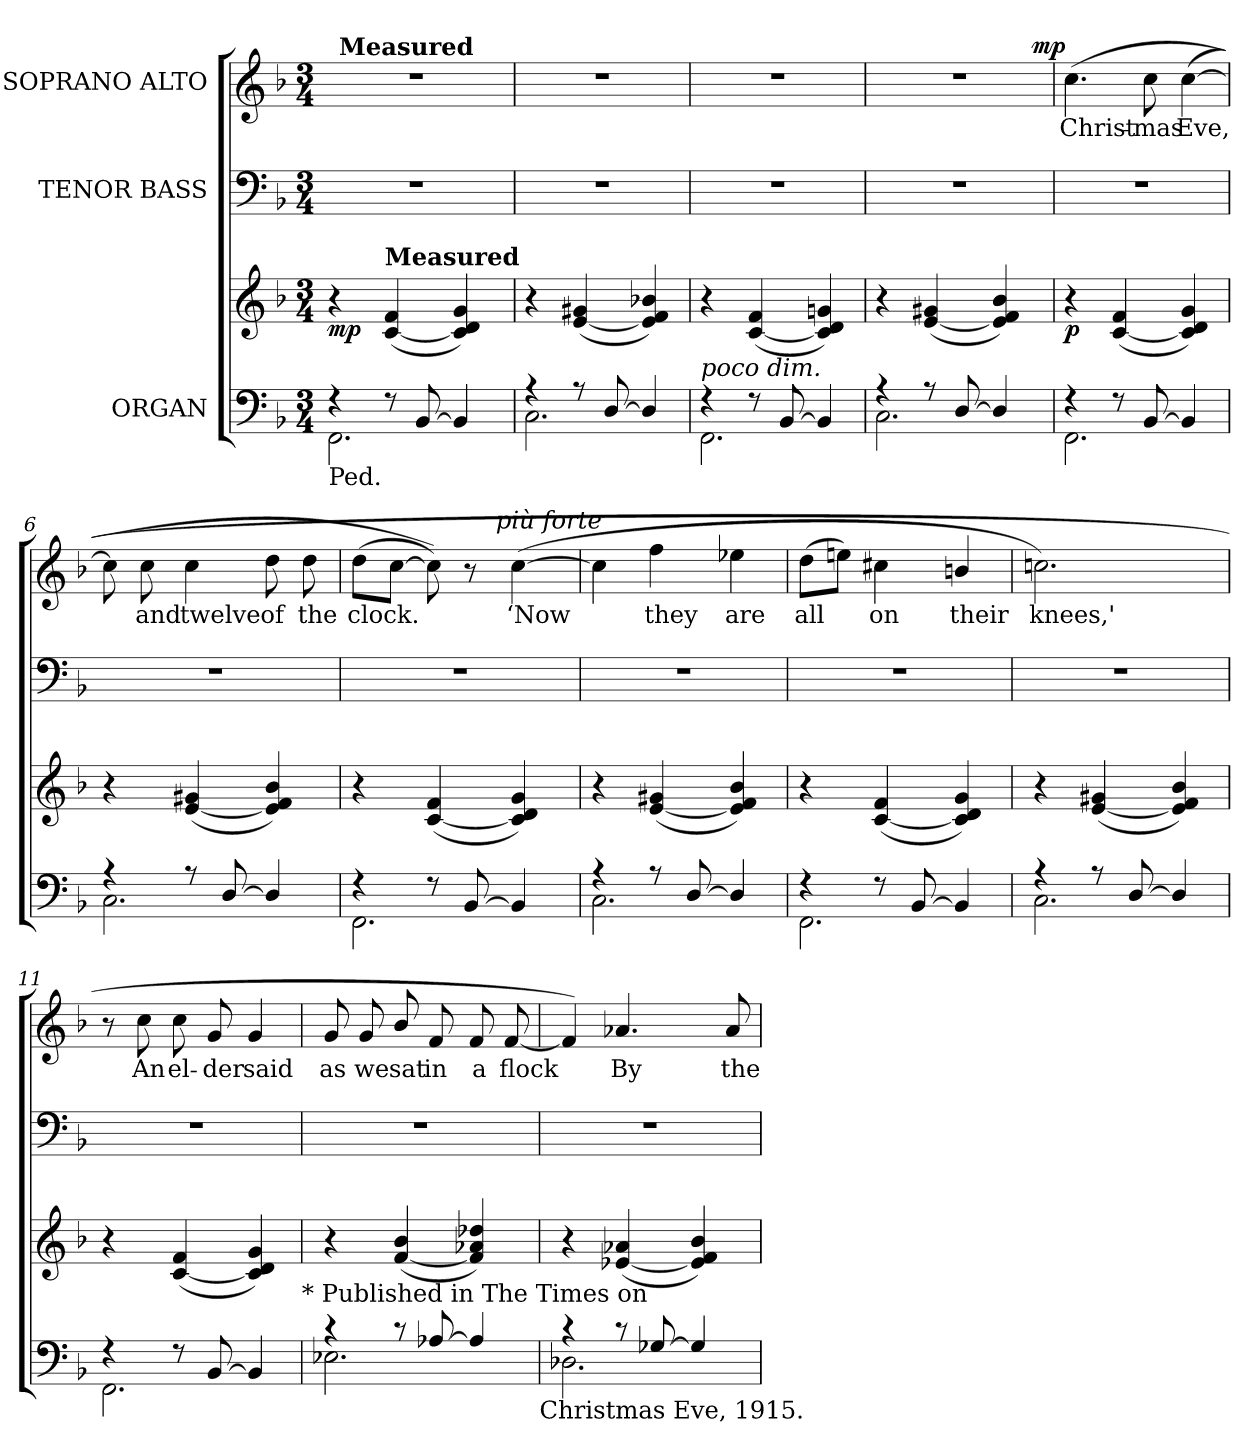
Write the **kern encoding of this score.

**kern	**kern	**dynam	**kern	**kern	**text	**dynam
*part3	*part3	*part3	*part2	*part1	*part1	*part1
*staff4	*staff3	*staff3/4	*staff2	*staff1	*staff1	*staff1
*I"ORGAN	*	*	*I"TENOR BASS	*I"SOPRANO ALTO	*	*
!!LO:PB:g=z
*clefF4	*clefG2	*	*clefF4	*clefG2	*	*
*k[b-]	*k[b-]	*	*k[b-]	*k[b-]	*	*
*F:	*F:	*	*F:	*F:	*	*
*M3/4	*M3/4	*	*M3/4	*M3/4	*	*
*MM62	*MM62	*	*MM62	*MM62	*	*
=1	=1	=1	=1	=1	=1	=1
*^	*	*	*	*	*	*
!LO:TX:b:t=Ped.	!	!	!	!	!	!	!
!	!	!	!LO:DY:b	!LO:N:vis=1	!LO:N:vis=1	!	!
*	*	*	*	*	*^	*	*
4rF	2.FF\	4r	mp	2.r	2.r	48ryy	.	.
*	*	*	*	*	*MM62	*	*	*
!	!	!	!	!	!	!LO:TX:a:B:t=Measured	!	!
.	.	.	.	.	.	3%2ryy	.	.
!	!	!LO:TX:a:B:t=Measured	!	!	!	!	!	!
8rF	.	([<4c/ 4f/	.	.	.	.	.	.
[>8BB-/	.	.	.	.	.	.	.	.
4BB-/]	.	4c/] 4d/ 4g/)	.	.	.	.	.	.
.	.	.	.	.	.	24.ryy	.	.
=2	=2	=2	=2	=2	=2	=2	=2	=2
!	!	!	!	!LO:N:vis=1	!LO:N:vis=1	!	!	!
*	*	*	*	*	*v	*v	*	*
4rA	2.C\	4r	.	2.r	2.r	.	.
8rG	.	([<4e/ 4g#X/	.	.	.	.	.
[>8D/	.	.	.	.	.	.	.
4D/]	.	4e/] 4f/ 4b-X/)	.	.	.	.	.
=3	=3	=3	=3	=3	=3	=3	=3
!LO:TX:a:i:t=poco dim.	!	!	!	!	!	!	!
!	!	!	!	!LO:N:vis=1	!LO:N:vis=1	!	!
4rF	2.FF\	4r	.	2.r	2.r	.	.
8rF	.	([<4c/ 4f/	.	.	.	.	.
[>8BB-/	.	.	.	.	.	.	.
4BB-/]	.	4c/] 4d/ 4gn/)	.	.	.	.	.
=4	=4	=4	=4	=4	=4	=4	=4
!	!	!	!	!LO:N:vis=1	!LO:N:vis=1	!	!
*	*	*	*	*	*^	*	*
4rA	2.C\	4r	.	2.r	2.r	2ryy	.	.
8rG	.	([<4e/ 4g#X/	.	.	.	.	.	.
[>8D/	.	.	.	.	.	.	.	.
4D/]	.	4e/] 4f/ 4b-/)	.	.	.	8.ryy	.	.
!	!	!	!	!	!	!	!	!LO:DY:a
.	.	.	.	.	.	16ryy	.	mp
=5	=5	=5	=5	=5	=5	=5	=5	=5
!	!	!	!LO:DY:b	!LO:N:vis=1	!	!	!LO:LY:b	!
*	*	*	*	*	*v	*v	*	*
4rF	2.FF\	4r	p	2.r	(>4.cc\	Christ-	.
8rF	.	([<4c/ 4f/	.	.	.	.	.
!	!	!	!	!	!	!LO:LY:b	!
[>8BB-/	.	.	.	.	8cc\	-mas	.
!	!	!	!	!	!	!LO:LY:b	!
4BB-/]	.	4c/] 4d/ 4g/)	.	.	(>[<4cc\	Eve,	.
!!LO:LB:g=z
=6	=6	=6	=6	=6	=6	=6	=6
4rA	2.C\	4r	.	2.r	8cc\]	.	.
!	!	!	!	!	!	!LO:LY:b	!
.	.	.	.	.	8cc\	and	.
!	!	!	!	!	!	!LO:LY:b	!
8rG	.	([<4e/ 4g#X/	.	.	4cc\	twelve	.
[>8D/	.	.	.	.	.	.	.
!	!	!	!	!	!	!LO:LY:b	!
4D/]	.	4e/] 4f/ 4b-/)	.	.	8dd\	of	.
!	!	!	!	!	!	!LO:LY:b	!
.	.	.	.	.	8dd\	the	.
=7	=7	=7	=7	=7	=7	=7	=7
!	!	!	!	!	!	!LO:LY:b	!
*	*	*	*	*	*^	*	*
4rF	2.FF\	4r	.	2.r	(>8dd\L	4...ryy	clock.	.
.	.	.	.	.	[>8cc\J	.	.	.
8rF	.	([<4c/ 4f/	.	.	8cc\]))	.	.	.
[>8BB-/	.	.	.	.	8r	.	.	.
!	!	!	!	!	!	!LO:TX:a:i:t=più forte	!	!
.	.	.	.	.	.	4ryy	.	.
!	!	!	!	!	!	!	!LO:LY:b	!
4BB-/]	.	4c/] 4d/ 4g/)	.	.	(>[>4cc\	.	‘Now	.
.	.	.	.	.	.	32ryy	.	.
*	*	*	*	*	*v	*v	*	*
=8	=8	=8	=8	=8	=8	=8	=8
4rA	2.C\	4r	.	2.r	4cc\]	.	.
!	!	!	!	!	!	!LO:LY:b	!
8rG	.	([<4e/ 4g#X/	.	.	4ff\	they	.
[>8D/	.	.	.	.	.	.	.
!	!	!	!	!	!	!LO:LY:b	!
4D/]	.	4e/] 4f/ 4b-/)	.	.	4ee-X\	are	.
=9	=9	=9	=9	=9	=9	=9	=9
!	!	!	!	!	!	!LO:LY:b	!
4rF	2.FF\	4r	.	2.r	(>8dd\L	all	.
.	.	.	.	.	8een\J)	.	.
!	!	!	!	!	!	!LO:LY:b	!
8rF	.	([<4c/ 4f/	.	.	4cc#X\	on	.
[>8BB-/	.	.	.	.	.	.	.
!	!	!	!	!	!	!LO:LY:b	!
4BB-/]	.	4c/] 4d/ 4g/)	.	.	4bn/	their	.
=10	=10	=10	=10	=10	=10	=10	=10
!	!	!	!	!	!	!LO:LY:b	!
4rA	2.C\	4r	.	2.r	2.ccn\)	knees,'	.
8rG	.	([<4e/ 4g#X/	.	.	.	.	.
[>8D/	.	.	.	.	.	.	.
4D/]	.	4e/] 4f/ 4b-/)	.	.	.	.	.
!!LO:LB:g=z
=11	=11	=11	=11	=11	=11	=11	=11
4rF	2.FF\	4r	.	2.r	8r	.	.
!	!	!	!	!	!	!LO:LY:b	!
.	.	.	.	.	8cc\	An	.
!	!	!	!	!	!	!LO:LY:b	!
8rF	.	([<4c/ 4f/	.	.	8cc\	el-	.
!	!	!	!	!	!	!LO:LY:b	!
[>8BB-/	.	.	.	.	8g/	-der	.
!	!	!	!	!	!	!LO:LY:b	!
4BB-/]	.	4c/] 4d/ 4g/)	.	.	4g/	said	.
!	!	!LO:TX:b:t=* Published in The Times on	!	!	!	!	!
=12	=12	=12	=12	=12	=12	=12	=12
!	!	!	!	!	!	!LO:LY:b	!
4rc	2.E-X\	4r	.	2.r	8g/	as	.
!	!	!	!	!	!	!LO:LY:b	!
.	.	.	.	.	8g/	we	.
!	!	!	!	!	!	!LO:LY:b	!
8rB	.	([<4f/ 4b-/	.	.	8b-/	sat	.
!	!	!	!	!	!	!LO:LY:b	!
[>8A-X/	.	.	.	.	8f/	in	.
!	!	!	!	!	!	!LO:LY:b	!
4A-/]	.	4f/] 4a-X/ 4dd-X/)	.	.	8f/	a	.
!	!	!	!	!	!	!LO:LY:b	!
.	.	.	.	.	[<8f/	flock	.
!LO:TX:b:t=Christmas Eve, 1915.	!	!	!	!	!	!	!
=13	=13	=13	=13	=13	=13	=13	=13
4rc	2.D-X\	4r	.	2.r	4f/])	.	.
!	!	!	!	!	!	!LO:LY:b	!
8rB	.	([<4e-X/ 4a-X/	.	.	4.a-X/	By	.
[>8G-X/	.	.	.	.	.	.	.
4G-/]	.	4e-/] 4f/ 4b-/)	.	.	.	.	.
!	!	!	!	!	!	!LO:LY:b	!
.	.	.	.	.	8a-/	the	.
*v	*v	*	*	*	*	*	*
=	=	=	=	=	=	=
*-	*-	*-	*-	*-	*-	*-
